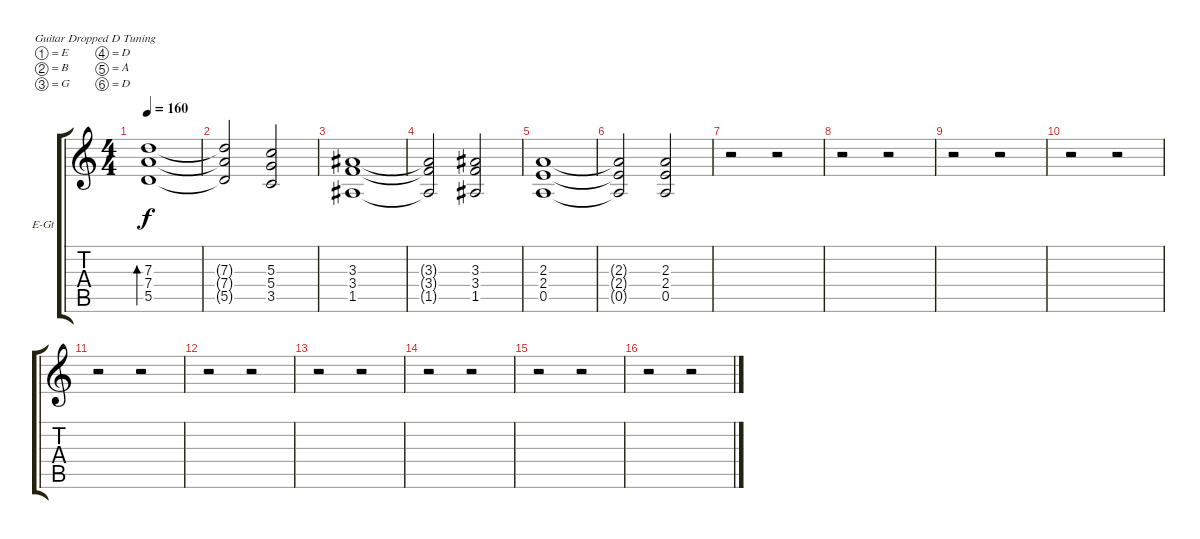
\bracketExtendMode groupsimilarinstruments
\firstSystemTrackNameOrientation horizontal
\otherSystemsTrackNameOrientation horizontal
\track ("Rhythm Guitar" "E-Gt") {instrument overdrivenguitar}
\staff {score tabs}
\tuning (E4 B3 G3 D3 A2 D2)
\ts (4 4)
\tempo 160
\clef g2
\ks c
(7.3 7.4 5.5).1{bd 240 dy f} |
(7.3{t} 7.4{t} 5.5{t}).2 (5.3 5.4 3.5).2 |
(3.3 3.4 1.5).1 |
(3.3{t} 3.4{t} 1.5{t}).2 (3.3 3.4 1.5).2 |
(2.3 2.4 0.5).1 |
(2.3{t} 2.4{t} 0.5{t}).2 (2.3 2.4 0.5).2 |
r.2 r.2 |
r.2 r.2 |
r.2 r.2 |
r.2 r.2 |
r.2 r.2 |
r.2 r.2 |
r.2 r.2 |
r.2 r.2 |
r.2 r.2 |
r.2 r.2
